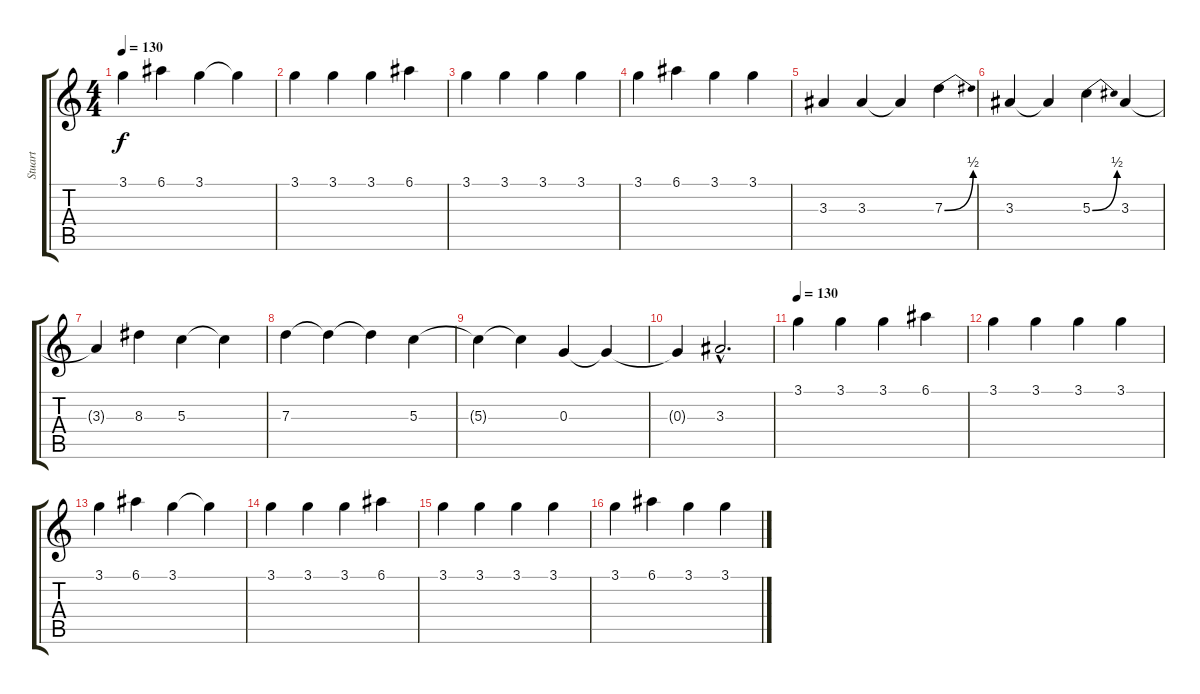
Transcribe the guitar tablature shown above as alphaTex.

\track ("Stuart" "Stuart") {instrument distortionguitar}
\staff {score tabs}
\tuning (E4 B3 G3 D3 A2 D2) {hide}
\ts (4 4)
\tempo 130
\clef g2
\ks c
3.1.4{dy f} 6.1.4 3.1.4 3.1{t}.4 |
3.1.4 3.1.4 3.1.4 6.1.4 |
3.1.4 3.1.4 3.1.4 3.1.4 |
3.1.4 6.1.4 3.1.4 3.1.4 |
3.3.4 3.3.4 3.3{t}.4 7.3{be (bend 0 0 60 2)}.4 |
3.3.4 3.3{t}.4 5.3{be (bend 0 0 60 2)}.4 3.3.4 |
3.3{t}.4 8.3.4 5.3.4 5.3{t}.4 |
7.3.4 7.3{t}.4 7.3{t}.4 5.3.4 |
5.3{t}.4 5.3{t}.4 0.3.4 0.3{t}.4 |
0.3{t}.4 3.3{hac}.2{d} |
\tempo 130
3.1.4 3.1.4 3.1.4 6.1.4 |
3.1.4 3.1.4 3.1.4 3.1.4 |
3.1.4 6.1.4 3.1.4 3.1{t}.4 |
3.1.4 3.1.4 3.1.4 6.1.4 |
3.1.4 3.1.4 3.1.4 3.1.4 |
3.1.4 6.1.4 3.1.4 3.1.4
